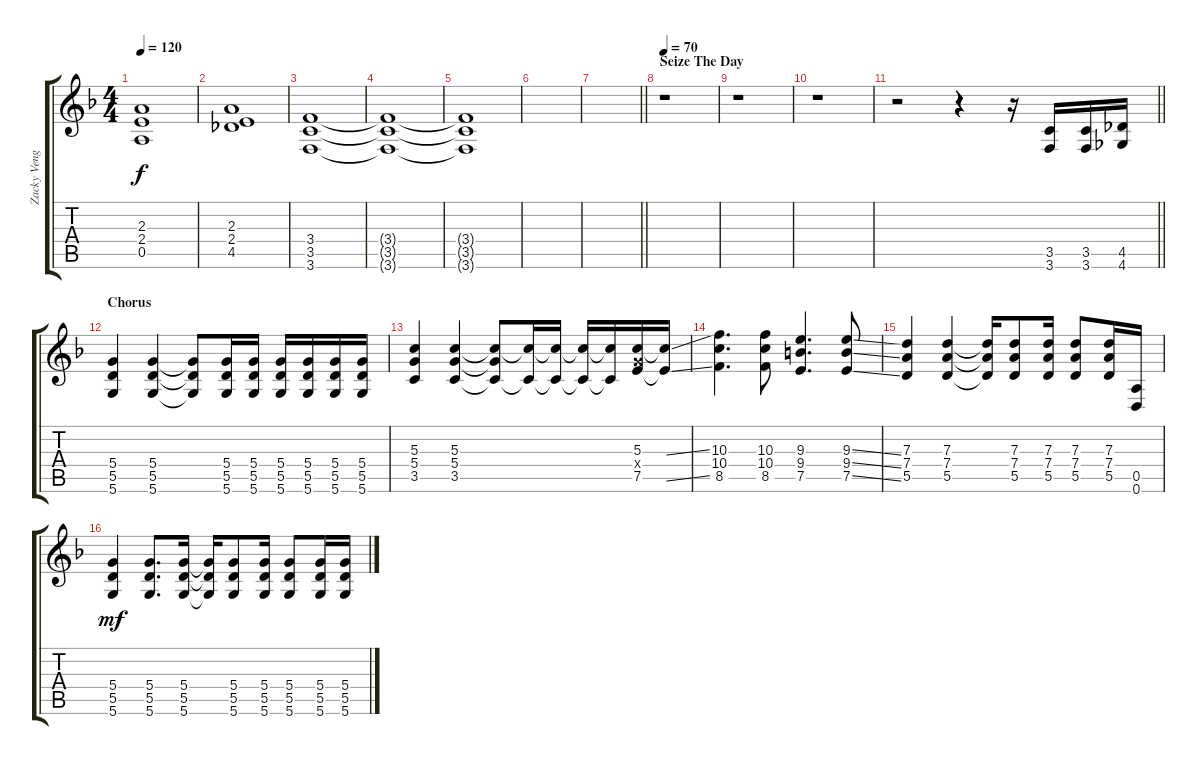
\track ("Zacky Vengeance" "Zacky Veng") {instrument distortionguitar}
\staff {score tabs}
\tuning (E4 B3 G3 D3 A2 D2) {hide}
\ts (4 4)
\tempo 120
\clef g2
\ks f
(2.3 2.4 0.5).1{dy f} |
(2.3 2.4 4.5).1 |
(3.4 3.5 3.6).1 |
(3.4{t} 3.5{t} 3.6{t}).1 |
(3.4{t} 3.5{t} 3.6{t}).1 |
|
\barLineRight lightlight
|
\section ("" "Seize The Day")
\tempo 70
r.1 |
r.1 |
r.1 |
\barLineRight lightlight
r.2 r.4 r.16 (3.5 3.6).16 (3.5 3.6).16 (4.5 4.6).16 |
\section ("" "Chorus")
(5.4 5.5 5.6).4 (5.4 5.5 5.6).4 (5.4{t} 5.5{t} 5.6{t}).8 (5.4 5.5 5.6).16 (5.4 5.5 5.6).16 (5.4 5.5 5.6).16 (5.4 5.5 5.6).16 (5.4 5.5 5.6).16 (5.4 5.5 5.6).16 |
(5.3 5.4 3.5).4 (5.3 5.4 3.5).4 (5.3{t} 5.4{t} 3.5{t}).8 (5.3{t} 3.5{t}).16 (5.3{t} 3.5{t}).16 (5.3{t} 3.5{t}).16 (5.3{t} 3.5{t}).16 (5.3 5.4{x} 7.5).16 (5.3{ss t} 7.5{ss t}).16 |
(10.3 10.4 8.5).4{d} (10.3 10.4 8.5).8 (9.3 9.4 7.5).4{d} (9.3{ss} 9.4{ss} 7.5{ss}).8 |
(7.3 7.4 5.5).4 (7.3 7.4 5.5).4 (7.3{t} 7.4{t} 5.5{t}).16 (7.3 7.4 5.5).8 (7.3 7.4 5.5).16 (7.3 7.4 5.5).8 (7.3 7.4 5.5).16 (0.5 0.6).16 |
(5.4 5.5 5.6).4{dy mf} (5.4 5.5 5.6).8{d} (5.4 5.5 5.6).16 (5.4{t} 5.5{t} 5.6{t}).16 (5.4 5.5 5.6).8 (5.4 5.5 5.6).16 (5.4 5.5 5.6).8 (5.4 5.5 5.6).16 (5.4 5.5 5.6).16
